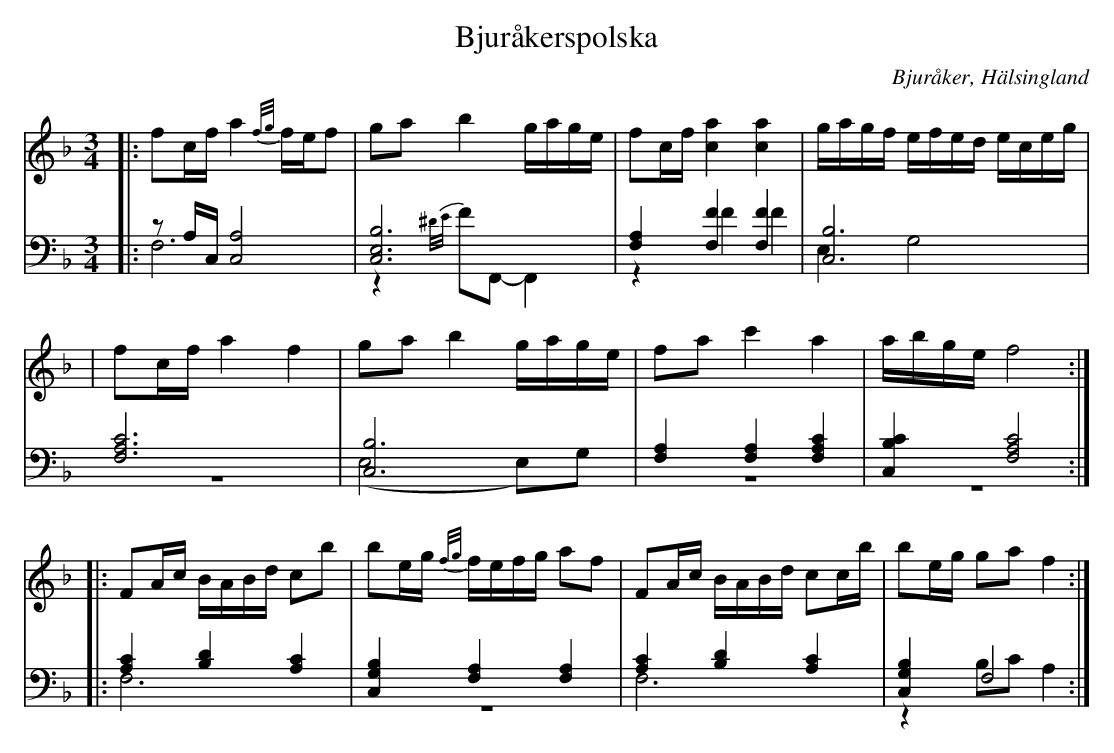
X:1
T: Bjuråkerspolska
O: Bjuråker, Hälsingland
M: 3/4
L: 1/8
K: F
V:1
V:2
V:3 merge
V: 1
|:fc/f/ a2 {f/g/}f/e/f|ga b2 g/a/g/e/|fc/f/ [c2a2] [c2a2]|g/a/g/f/ e/f/e/d/ e/c/e/g/|
|fc/f/ a2 f2|ga b2 g/a/g/e/|fa c'2 a2| a/b/g/e/ f4:|
|:FA/c/ B/A/B/d/ cb|be/g/ {f/g/}f/e/f/g/ af|FA/c/ B/A/B/d/ cc/b/|be/g/ ga f2:|
V:2 clef=bass
|:zA,/C,/ [A,4C,4]|[C,6E,6B,6]|[F,2A,2] [F,2F2] [F,2F2]|[C,6B,6]|
[F,6A,6C6]|[C,6B,6]|[F,2A,2] [F,2A,2] [F,2A,2C2]|[C,2B,2C2] [F,4A,4C4]:|
 |:[A,2C2] [B,2D2] [A,2C2]|[C,2G,2B,2] [F,2A,2] [F,2A,2]|[A,2C2] [B,2D2] [A,2C2]|[C,2G,2B,2] F,4 :|
V:3 clef=bass
 |:F,6|z2 {^D/E/}FF,,-F,,2|z2 F2 F2|E,2 G,4|
 |z6|(E,4 E,)G,|z6|z6:|
|:F,6|z6|F,6|z2 B,C A,2:|
